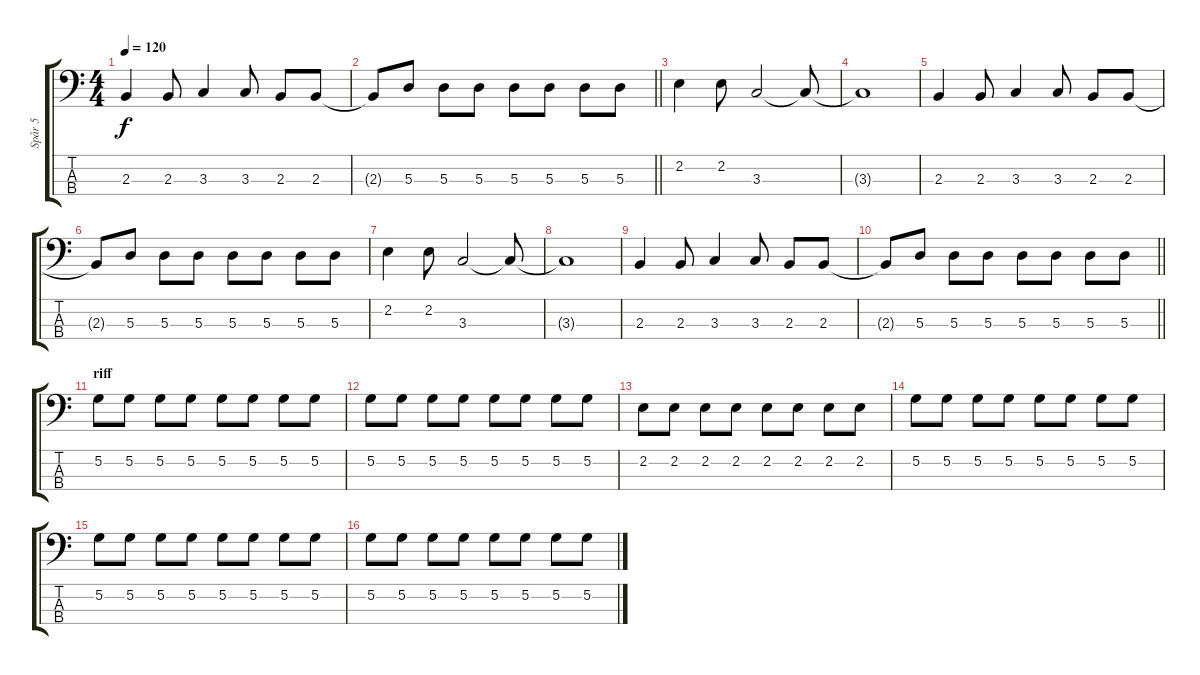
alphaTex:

\track ("Spår 5" "Spår 5") {instrument electricbassfinger}
\staff {score tabs}
\tuning (G2 D2 A1 E1) {hide}
\ts (4 4)
\tempo 120
\clef f4
\ks c
2.3.4{dy f} 2.3.8 3.3.4 3.3.8 2.3.8 2.3.8 |
\barLineRight lightlight
2.3{t}.8 5.3.8 5.3.8 5.3.8 5.3.8 5.3.8 5.3.8 5.3.8 |
2.2.4 2.2.8 3.3.2 3.3{t}.8 |
3.3{t}.1 |
2.3.4 2.3.8 3.3.4 3.3.8 2.3.8 2.3.8 |
2.3{t}.8 5.3.8 5.3.8 5.3.8 5.3.8 5.3.8 5.3.8 5.3.8 |
2.2.4 2.2.8 3.3.2 3.3{t}.8 |
3.3{t}.1 |
2.3.4 2.3.8 3.3.4 3.3.8 2.3.8 2.3.8 |
\barLineRight lightlight
2.3{t}.8 5.3.8 5.3.8 5.3.8 5.3.8 5.3.8 5.3.8 5.3.8 |
\section ("" "riff")
5.2.8 5.2.8 5.2.8 5.2.8 5.2.8 5.2.8 5.2.8 5.2.8 |
5.2.8 5.2.8 5.2.8 5.2.8 5.2.8 5.2.8 5.2.8 5.2.8 |
2.2.8 2.2.8 2.2.8 2.2.8 2.2.8 2.2.8 2.2.8 2.2.8 |
5.2.8 5.2.8 5.2.8 5.2.8 5.2.8 5.2.8 5.2.8 5.2.8 |
5.2.8 5.2.8 5.2.8 5.2.8 5.2.8 5.2.8 5.2.8 5.2.8 |
5.2.8 5.2.8 5.2.8 5.2.8 5.2.8 5.2.8 5.2.8 5.2.8
